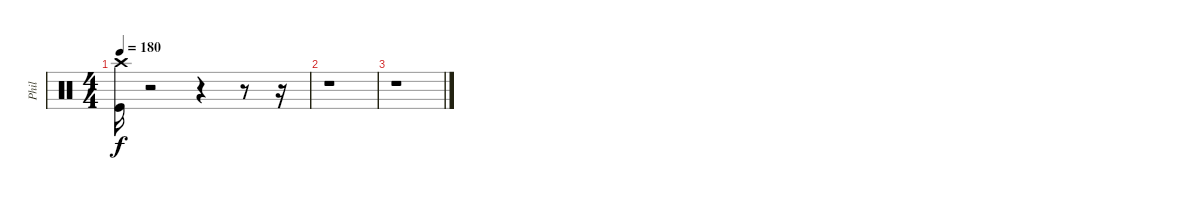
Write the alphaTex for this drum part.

\track ("Phil" "Phil") {instrument percussion}
\staff {score}
\articulation defaults
\ts (4 4)
\tempo 180
\clef neutral
\ks c
("Kick (hit)" "Crash high (hit)").16{dy f} r.2 r.4 r.8 r.16 |
r.1 |
r.1
